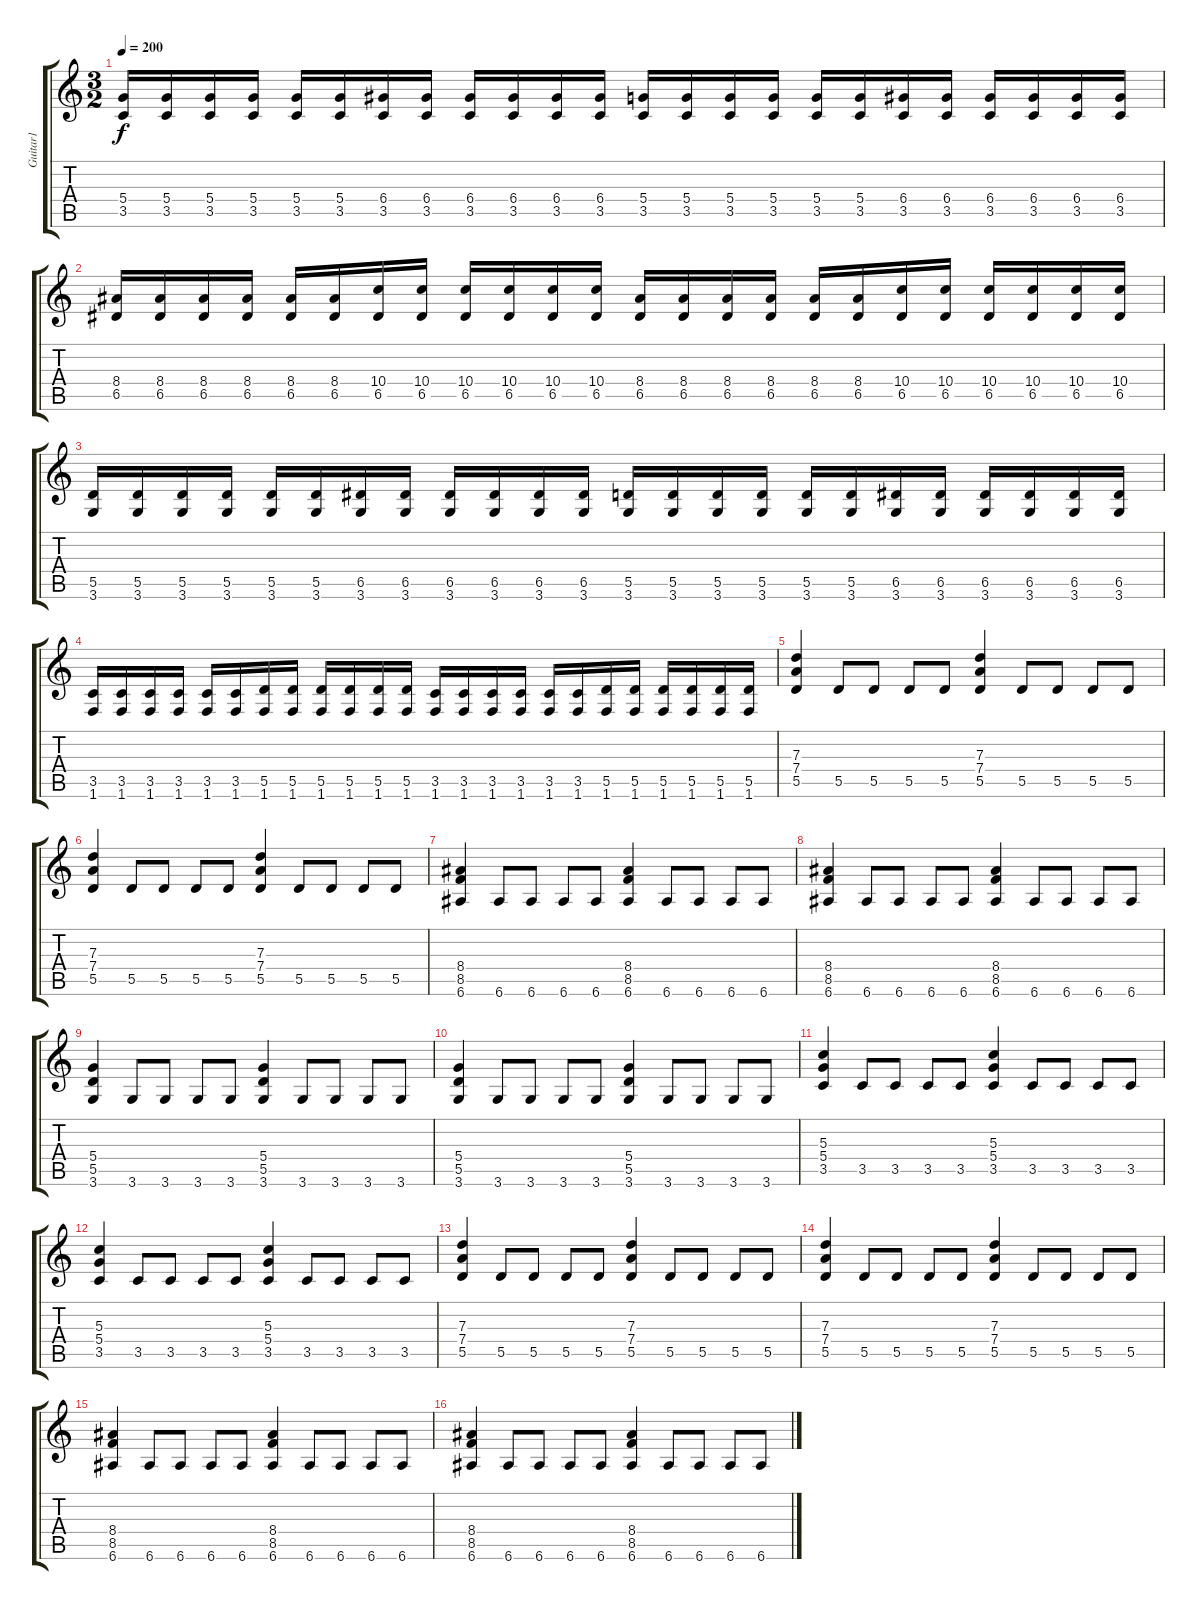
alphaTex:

\track ("Guitar1" "Guitar1") {instrument distortionguitar}
\staff {score tabs}
\tuning (E4 B3 G3 D3 A2 E2) {hide}
\ts (3 2)
\tempo 200
\clef g2
\ks c
(5.4 3.5).16{dy f} (5.4 3.5).16 (5.4 3.5).16 (5.4 3.5).16 (5.4 3.5).16 (5.4 3.5).16 (6.4 3.5).16 (6.4 3.5).16 (6.4 3.5).16 (6.4 3.5).16 (6.4 3.5).16 (6.4 3.5).16 (5.4 3.5).16 (5.4 3.5).16 (5.4 3.5).16 (5.4 3.5).16 (5.4 3.5).16 (5.4 3.5).16 (6.4 3.5).16 (6.4 3.5).16 (6.4 3.5).16 (6.4 3.5).16 (6.4 3.5).16 (6.4 3.5).16 |
(8.4 6.5).16 (8.4 6.5).16 (8.4 6.5).16 (8.4 6.5).16 (8.4 6.5).16 (8.4 6.5).16 (10.4 6.5).16 (10.4 6.5).16 (10.4 6.5).16 (10.4 6.5).16 (10.4 6.5).16 (10.4 6.5).16 (8.4 6.5).16 (8.4 6.5).16 (8.4 6.5).16 (8.4 6.5).16 (8.4 6.5).16 (8.4 6.5).16 (10.4 6.5).16 (10.4 6.5).16 (10.4 6.5).16 (10.4 6.5).16 (10.4 6.5).16 (10.4 6.5).16 |
(5.5 3.6).16 (5.5 3.6).16 (5.5 3.6).16 (5.5 3.6).16 (5.5 3.6).16 (5.5 3.6).16 (6.5 3.6).16 (6.5 3.6).16 (6.5 3.6).16 (6.5 3.6).16 (6.5 3.6).16 (6.5 3.6).16 (5.5 3.6).16 (5.5 3.6).16 (5.5 3.6).16 (5.5 3.6).16 (5.5 3.6).16 (5.5 3.6).16 (6.5 3.6).16 (6.5 3.6).16 (6.5 3.6).16 (6.5 3.6).16 (6.5 3.6).16 (6.5 3.6).16 |
(3.5 1.6).16 (3.5 1.6).16 (3.5 1.6).16 (3.5 1.6).16 (3.5 1.6).16 (3.5 1.6).16 (5.5 1.6).16 (5.5 1.6).16 (5.5 1.6).16 (5.5 1.6).16 (5.5 1.6).16 (5.5 1.6).16 (3.5 1.6).16 (3.5 1.6).16 (3.5 1.6).16 (3.5 1.6).16 (3.5 1.6).16 (3.5 1.6).16 (5.5 1.6).16 (5.5 1.6).16 (5.5 1.6).16 (5.5 1.6).16 (5.5 1.6).16 (5.5 1.6).16 |
(7.3 7.4 5.5).4 5.5.8 5.5.8 5.5.8 5.5.8 (7.3 7.4 5.5).4 5.5.8 5.5.8 5.5.8 5.5.8 |
(7.3 7.4 5.5).4 5.5.8 5.5.8 5.5.8 5.5.8 (7.3 7.4 5.5).4 5.5.8 5.5.8 5.5.8 5.5.8 |
(8.4 8.5 6.6).4 6.6.8 6.6.8 6.6.8 6.6.8 (8.4 8.5 6.6).4 6.6.8 6.6.8 6.6.8 6.6.8 |
(8.4 8.5 6.6).4 6.6.8 6.6.8 6.6.8 6.6.8 (8.4 8.5 6.6).4 6.6.8 6.6.8 6.6.8 6.6.8 |
(5.4 5.5 3.6).4 3.6.8 3.6.8 3.6.8 3.6.8 (5.4 5.5 3.6).4 3.6.8 3.6.8 3.6.8 3.6.8 |
(5.4 5.5 3.6).4 3.6.8 3.6.8 3.6.8 3.6.8 (5.4 5.5 3.6).4 3.6.8 3.6.8 3.6.8 3.6.8 |
(5.3 5.4 3.5).4 3.5.8 3.5.8 3.5.8 3.5.8 (5.3 5.4 3.5).4 3.5.8 3.5.8 3.5.8 3.5.8 |
(5.3 5.4 3.5).4 3.5.8 3.5.8 3.5.8 3.5.8 (5.3 5.4 3.5).4 3.5.8 3.5.8 3.5.8 3.5.8 |
(7.3 7.4 5.5).4 5.5.8 5.5.8 5.5.8 5.5.8 (7.3 7.4 5.5).4 5.5.8 5.5.8 5.5.8 5.5.8 |
(7.3 7.4 5.5).4 5.5.8 5.5.8 5.5.8 5.5.8 (7.3 7.4 5.5).4 5.5.8 5.5.8 5.5.8 5.5.8 |
(8.4 8.5 6.6).4 6.6.8 6.6.8 6.6.8 6.6.8 (8.4 8.5 6.6).4 6.6.8 6.6.8 6.6.8 6.6.8 |
(8.4 8.5 6.6).4 6.6.8 6.6.8 6.6.8 6.6.8 (8.4 8.5 6.6).4 6.6.8 6.6.8 6.6.8 6.6.8
